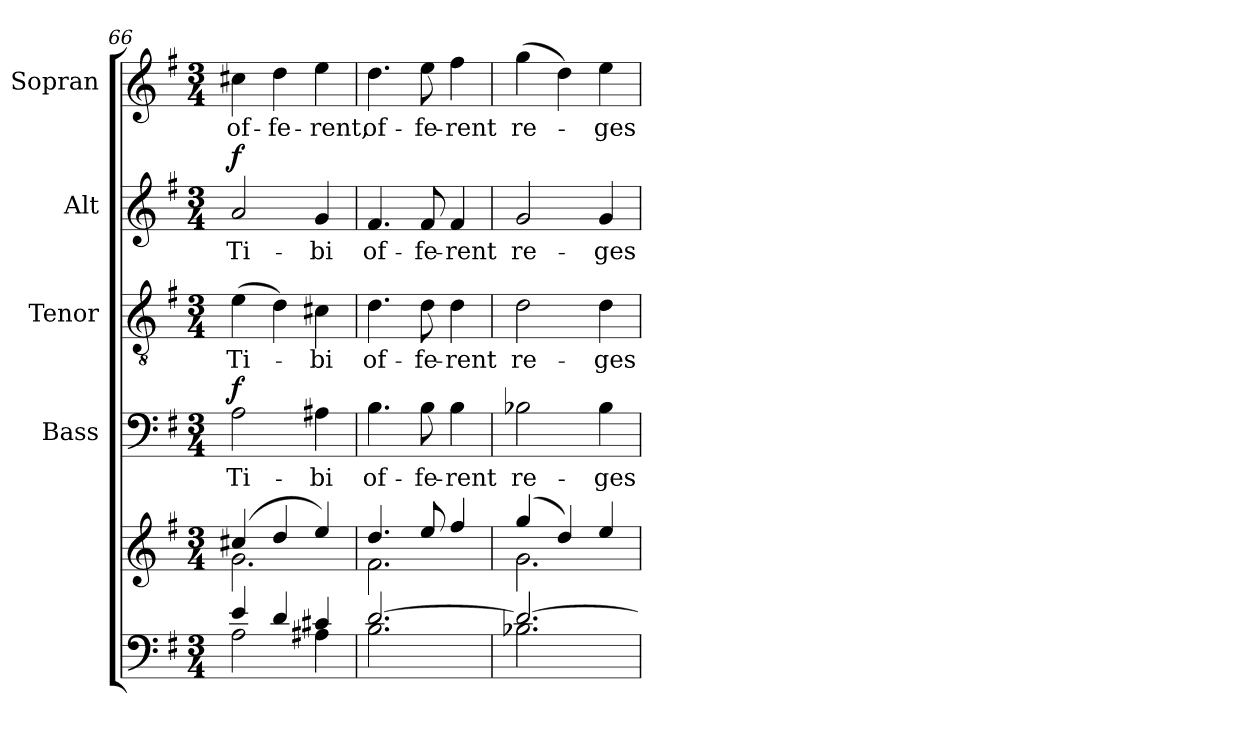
**kern	**kern	**kern	**text	**dynam	**kern	**text	**kern	**text	**dynam	**kern	**text
*part5	*part5	*part4	*part4	*part4	*part3	*part3	*part2	*part2	*part2	*part1	*part1
*staff6	*staff5	*staff4	*staff4	*staff4	*staff3	*staff3	*staff2	*staff2	*staff2	*staff1	*staff1
*	*	*I"Bass	*	*	*I"Tenor	*	*I"Alt	*	*	*I"Sopran	*
*	*	*I'B.	*	*	*I'T.	*	*I'A.	*	*	*I'S.	*
*clefF4	*clefG2	*clefF4	*	*	*clefGv2	*	*clefG2	*	*	*clefG2	*
*k[f#]	*k[f#]	*k[f#]	*	*	*k[f#]	*	*k[f#]	*	*	*k[f#]	*
*G:	*G:	*G:	*	*	*G:	*	*G:	*	*	*G:	*
*M3/4	*M3/4	*M3/4	*	*	*M3/4	*	*M3/4	*	*	*M3/4	*
=66	=66	=66	=66	=66	=66	=66	=66	=66	=66	=66	=66
*^	*^	*	*	*	*	*	*	*	*	*	*
!	!	!	!	!	!LO:LY:b	!LO:DY:a	!	!LO:LY:b	!	!LO:LY:b	!LO:DY:a	!	!LO:LY:b
4e/	2A\	(4cc#X/	2.g\	2A\	Ti-	f	(>4e\	Ti-	2a/	Ti-	f	4cc#X\	of-
!	!	!	!	!	!	!	!	!	!	!	!	!	!LO:LY:b
4d/	.	4dd/	.	.	.	.	4d\)	.	.	.	.	4dd\	-fe-
!	!	!	!	!	!LO:LY:b	!	!	!LO:LY:b	!	!LO:LY:b	!	!	!LO:LY:b
4c#X/	4A#X\	4ee/)	.	4A#X\	-bi	.	4c#X\	-bi	4g/	-bi	.	4ee\	-rent,
=67	=67	=67	=67	=67	=67	=67	=67	=67	=67	=67	=67	=67	=67
!	!	!	!	!	!LO:LY:b	!	!	!LO:LY:b	!	!LO:LY:b	!	!	!LO:LY:b
[>2.d/	2.B\	4.dd/	2.f#\	4.B\	of-	.	4.d\	of-	4.f#/	of-	.	4.dd\	of-
!	!	!	!	!	!LO:LY:b	!	!	!LO:LY:b	!	!LO:LY:b	!	!	!LO:LY:b
.	.	8ee/	.	8B\	-fe-	.	8d\	-fe-	8f#/	-fe-	.	8ee\	-fe-
!	!	!	!	!	!LO:LY:b	!	!	!LO:LY:b	!	!LO:LY:b	!	!	!LO:LY:b
.	.	4ff#/	.	4B\	-rent	.	4d\	-rent	4f#/	-rent	.	4ff#\	-rent
=68	=68	=68	=68	=68	=68	=68	=68	=68	=68	=68	=68	=68	=68
!	!	!	!	!	!LO:LY:b	!	!	!LO:LY:b	!	!LO:LY:b	!	!	!LO:LY:b
2.d/_	2.B-X\	(4gg/	2.g\	2B-X\	re-	.	2d\	re-	2g/	re-	.	(>4gg\	re-
.	.	4dd/)	.	.	.	.	.	.	.	.	.	4dd\)	.
!	!	!	!	!	!LO:LY:b	!	!	!LO:LY:b	!	!LO:LY:b	!	!	!LO:LY:b
.	.	4ee/	.	4B-\	-ges	.	4d\	-ges	4g/	-ges	.	4ee\	-ges
*v	*v	*	*	*	*	*	*	*	*	*	*	*	*
*	*v	*v	*	*	*	*	*	*	*	*	*	*
=	=	=	=	=	=	=	=	=	=	=	=
*-	*-	*-	*-	*-	*-	*-	*-	*-	*-	*-	*-
